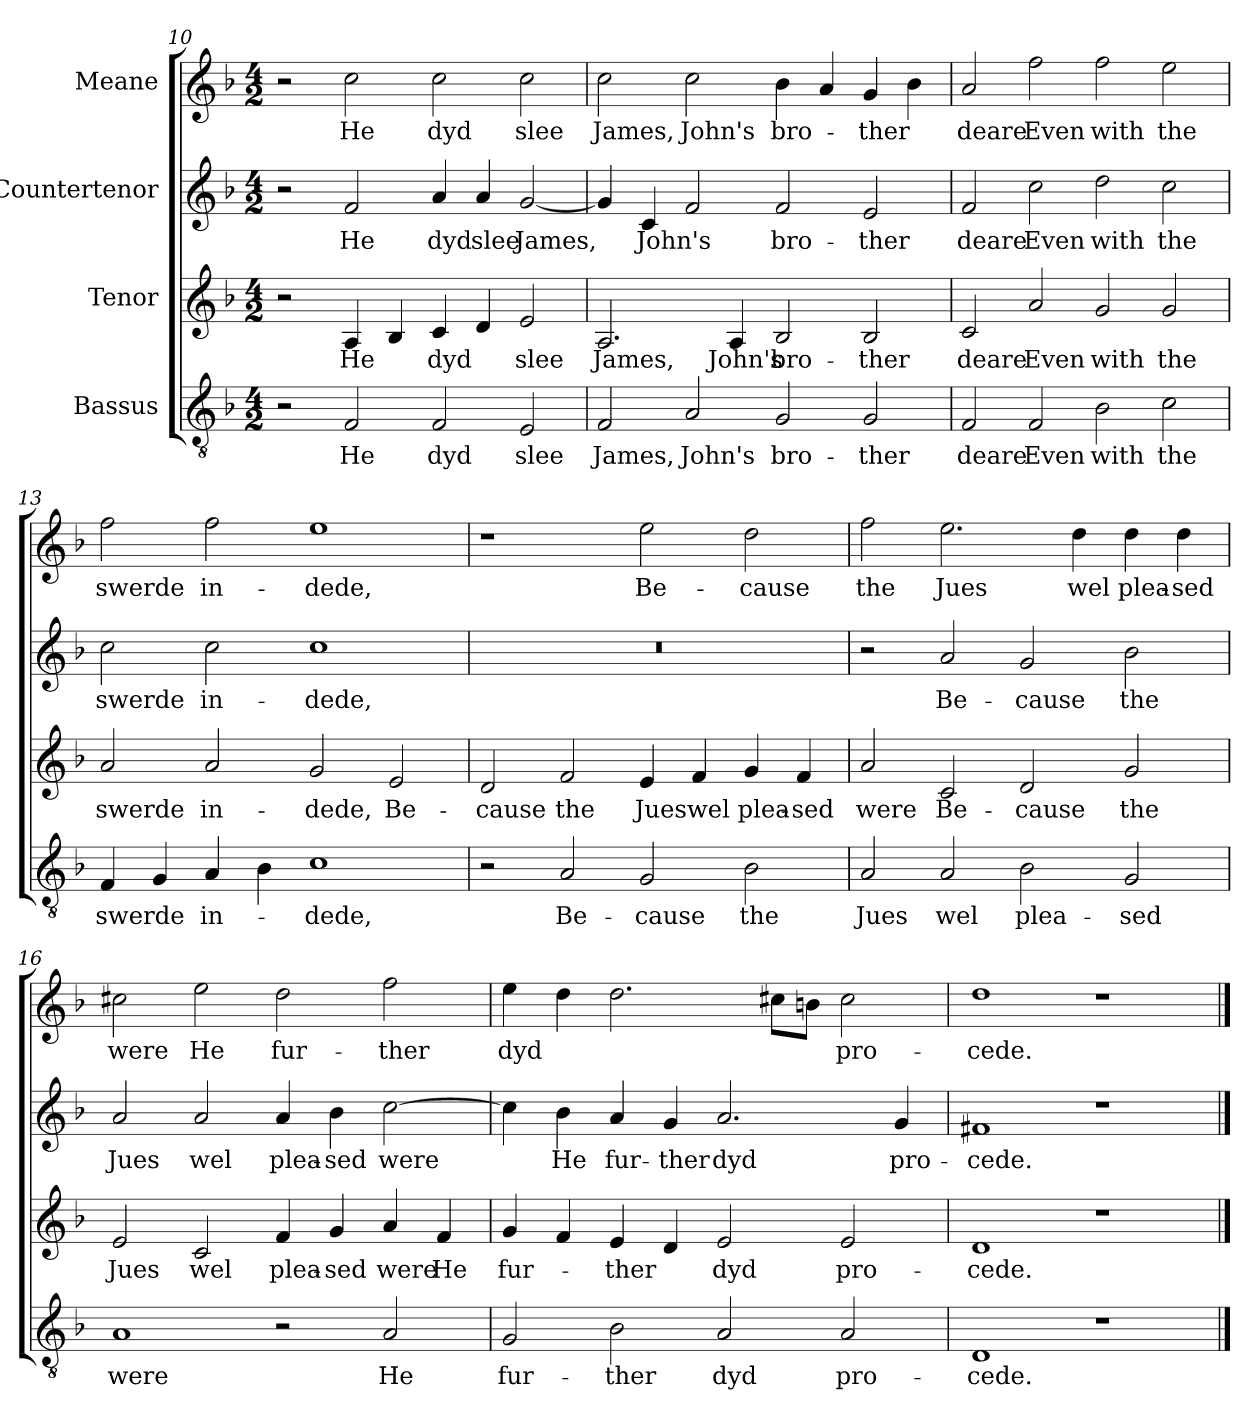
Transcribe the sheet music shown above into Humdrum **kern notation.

**kern	**text	**kern	**text	**kern	**text	**kern	**text
*part4	*part4	*part3	*part3	*part2	*part2	*part1	*part1
*staff4	*staff4	*staff3	*staff3	*staff2	*staff2	*staff1	*staff1
*I"Bassus	*	*I"Tenor	*	*I"Countertenor	*	*I"Meane	*
!!LO:PB:g=z
*clefGv2	*	*clefG2	*	*clefG2	*	*clefG2	*
*k[b-]	*	*k[b-]	*	*k[b-]	*	*k[b-]	*
*F:	*	*F:	*	*F:	*	*F:	*
*M4/2	*	*M4/2	*	*M4/2	*	*M4/2	*
=10	=10	=10	=10	=10	=10	=10	=10
2r	.	2r	.	2r	.	2r	.
!	!LO:LY:b	!	!LO:LY:b	!	!LO:LY:b	!	!LO:LY:b
2F/	He	4A/	He	2f/	He	2cc\	He
.	.	4B-/	.	.	.	.	.
!	!LO:LY:b	!	!LO:LY:b	!	!LO:LY:b	!	!LO:LY:b
2F/	dyd	4c/	dyd	4a/	dyd	2cc\	dyd
!	!	!	!	!	!LO:LY:b	!	!
.	.	4d/	.	4a/	slee	.	.
!	!LO:LY:b	!	!LO:LY:b	!	!LO:LY:b	!	!LO:LY:b
2E/	slee	2e/	slee	[2g/	James,	2cc\	slee
=11	=11	=11	=11	=11	=11	=11	=11
!	!LO:LY:b	!	!LO:LY:b	!	!	!	!LO:LY:b
2F/	James,	2.A/	James,	4g/]	.	2cc\	James,
!	!	!	!	!	!LO:LY:b	!	!
.	.	.	.	4c/	John's	.	.
!	!LO:LY:b	!	!	!	!	!	!LO:LY:b
2A/	John's	.	.	2f/	.	2cc\	John's
!	!	!	!LO:LY:b	!	!	!	!
.	.	4A/	John's	.	.	.	.
!	!LO:LY:b	!	!LO:LY:b	!	!LO:LY:b	!	!LO:LY:b
2G/	bro-	2B-/	bro-	2f/	bro-	4b-\	bro-
.	.	.	.	.	.	4a/	.
!	!LO:LY:b	!	!LO:LY:b	!	!LO:LY:b	!	!LO:LY:b
2G/	-ther	2B-/	-ther	2e/	-ther	4g/	-ther
.	.	.	.	.	.	4b-\	.
=12	=12	=12	=12	=12	=12	=12	=12
!	!LO:LY:b	!	!LO:LY:b	!	!LO:LY:b	!	!LO:LY:b
2F/	deare	2c/	deare	2f/	deare	2a/	deare
!	!LO:LY:b	!	!LO:LY:b	!	!LO:LY:b	!	!LO:LY:b
2F/	Even	2a/	Even	2cc\	Even	2ff\	Even
!	!LO:LY:b	!	!LO:LY:b	!	!LO:LY:b	!	!LO:LY:b
2B-\	with	2g/	with	2dd\	with	2ff\	with
!	!LO:LY:b	!	!LO:LY:b	!	!LO:LY:b	!	!LO:LY:b
2c\	the	2g/	the	2cc\	the	2ee\	the
!!LO:LB:g=z
=13	=13	=13	=13	=13	=13	=13	=13
!	!LO:LY:b	!	!LO:LY:b	!	!LO:LY:b	!	!LO:LY:b
4F/	swerde	2a/	swerde	2cc\	swerde	2ff\	swerde
4G/	.	.	.	.	.	.	.
!	!LO:LY:b	!	!LO:LY:b	!	!LO:LY:b	!	!LO:LY:b
4A/	in-	2a/	in-	2cc\	in-	2ff\	in-
4B-\	.	.	.	.	.	.	.
!	!LO:LY:b	!	!LO:LY:b	!	!LO:LY:b	!	!LO:LY:b
1c	-dede,	2g/	-dede,	1cc	-dede,	1ee	-dede,
!	!	!	!LO:LY:b	!	!	!	!
.	.	2e/	Be-	.	.	.	.
=14	=14	=14	=14	=14	=14	=14	=14
!	!	!	!LO:LY:b	!	!	!	!
2r	.	2d/	-cause	0r	.	1r	.
!	!LO:LY:b	!	!LO:LY:b	!	!	!	!
2A/	Be-	2f/	the	.	.	.	.
!	!LO:LY:b	!	!LO:LY:b	!	!	!	!LO:LY:b
2G/	-cause	4e/	Jues	.	.	2ee\	Be-
!	!	!	!LO:LY:b	!	!	!	!
.	.	4f/	wel	.	.	.	.
!	!LO:LY:b	!	!LO:LY:b	!	!	!	!LO:LY:b
2B-\	the	4g/	plea-	.	.	2dd\	-cause
!	!	!	!LO:LY:b	!	!	!	!
.	.	4f/	-sed	.	.	.	.
=15	=15	=15	=15	=15	=15	=15	=15
!	!LO:LY:b	!	!LO:LY:b	!	!	!	!LO:LY:b
2A/	Jues	2a/	were	2r	.	2ff\	the
!	!LO:LY:b	!	!LO:LY:b	!	!LO:LY:b	!	!LO:LY:b
2A/	wel	2c/	Be-	2a/	Be-	2.ee\	Jues
!	!LO:LY:b	!	!LO:LY:b	!	!LO:LY:b	!	!
2B-\	plea-	2d/	-cause	2g/	-cause	.	.
!	!	!	!	!	!	!	!LO:LY:b
.	.	.	.	.	.	4dd\	wel
!	!LO:LY:b	!	!LO:LY:b	!	!LO:LY:b	!	!LO:LY:b
2G/	-sed	2g/	the	2b-\	the	4dd\	plea-
!	!	!	!	!	!	!	!LO:LY:b
.	.	.	.	.	.	4dd\	-sed
!!LO:LB:g=z
=16	=16	=16	=16	=16	=16	=16	=16
!	!LO:LY:b	!	!LO:LY:b	!	!LO:LY:b	!	!LO:LY:b
1A	were	2e/	Jues	2a/	Jues	2cc#X\	were
!	!	!	!LO:LY:b	!	!LO:LY:b	!	!LO:LY:b
.	.	2c/	wel	2a/	wel	2ee\	He
!	!	!	!LO:LY:b	!	!LO:LY:b	!	!LO:LY:b
2r	.	4f/	plea-	4a/	plea-	2dd\	fur-
!	!	!	!LO:LY:b	!	!LO:LY:b	!	!
.	.	4g/	-sed	4b-\	-sed	.	.
!	!LO:LY:b	!	!LO:LY:b	!	!LO:LY:b	!	!LO:LY:b
2A/	He	4a/	were	[2cc\	were	2ff\	-ther
!	!	!	!LO:LY:b	!	!	!	!
.	.	4f/	He	.	.	.	.
=17	=17	=17	=17	=17	=17	=17	=17
!	!LO:LY:b	!	!LO:LY:b	!	!	!	!LO:LY:b
2G/	fur-	4g/	fur-	4cc\]	.	4ee\	dyd
!	!	!	!	!	!LO:LY:b	!	!
.	.	4f/	.	4b-\	He	4dd\	.
!	!LO:LY:b	!	!LO:LY:b	!	!LO:LY:b	!	!
2B-\	-ther	4e/	-ther	4a/	fur-	2.dd\	.
!	!	!	!	!	!LO:LY:b	!	!
.	.	4d/	.	4g/	-ther	.	.
!	!LO:LY:b	!	!LO:LY:b	!	!LO:LY:b	!	!
2A/	dyd	2e/	dyd	2.a/	dyd	.	.
.	.	.	.	.	.	8cc#X\L	.
.	.	.	.	.	.	8bn\J	.
!	!LO:LY:b	!	!LO:LY:b	!	!	!	!LO:LY:b
2A/	pro-	2e/	pro-	.	.	2cc#\	pro-
!	!	!	!	!	!LO:LY:b	!	!
.	.	.	.	4g/	pro-	.	.
=18	=18	=18	=18	=18	=18	=18	=18
!	!LO:LY:b	!	!LO:LY:b	!	!LO:LY:b	!	!LO:LY:b
1D	-cede.	1d	-cede.	1f#X	-cede.	1dd	-cede.
1r	.	1r	.	1r	.	1r	.
==	==	==	==	==	==	==	==
*-	*-	*-	*-	*-	*-	*-	*-
